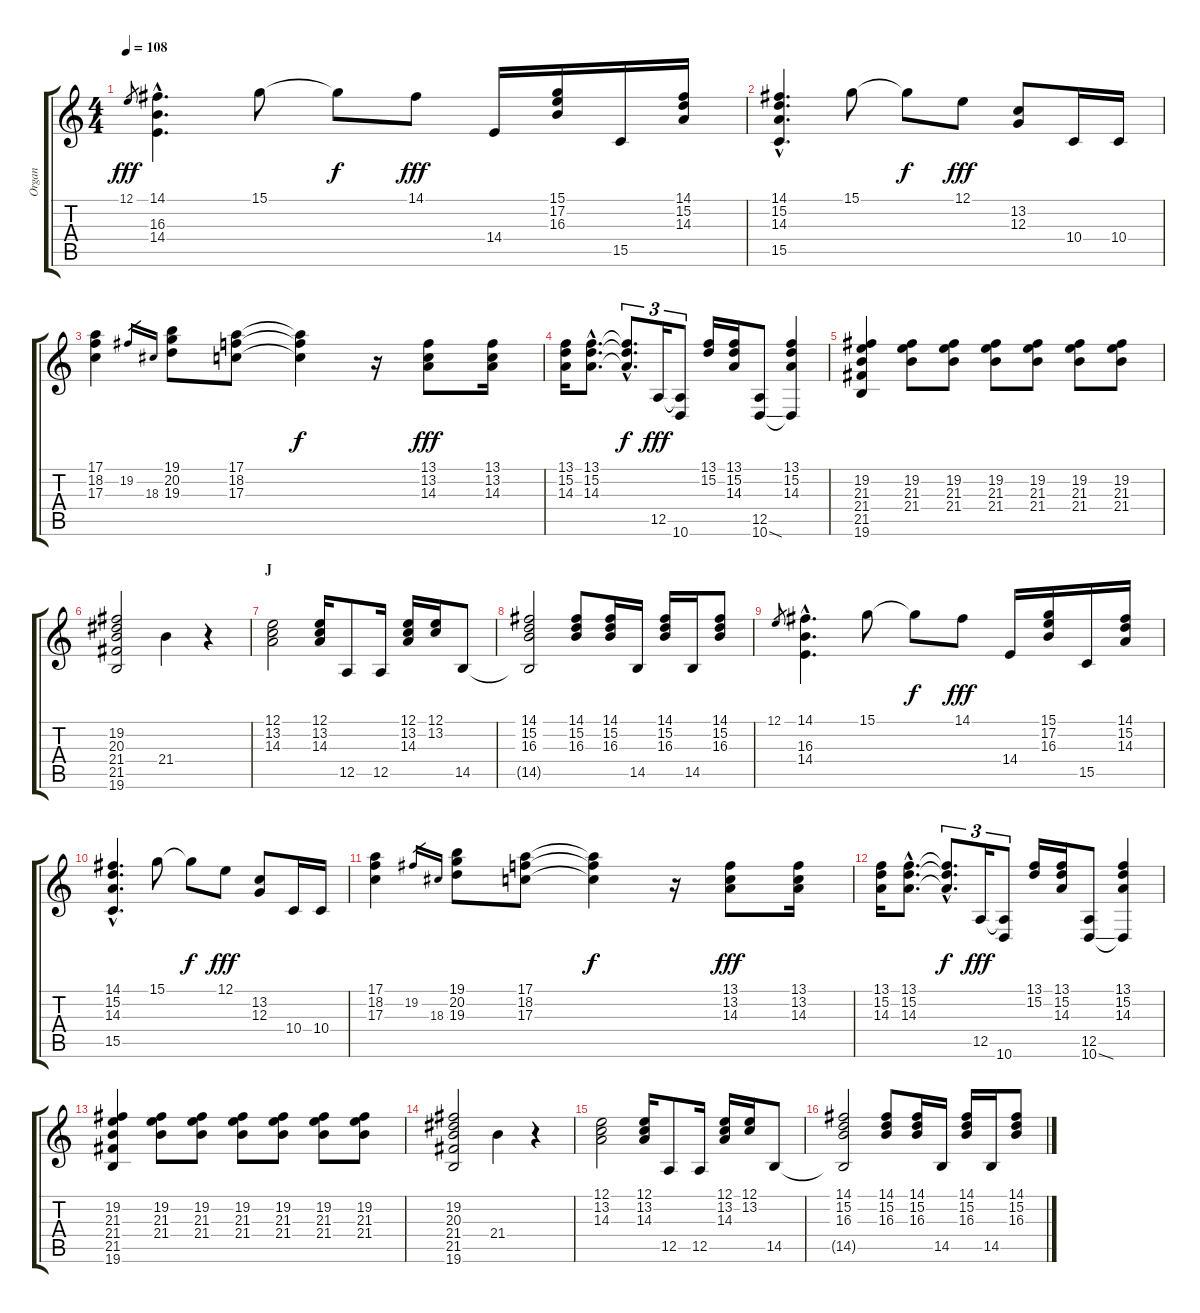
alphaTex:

\track ("Organ" "Organ") {instrument rockorgan}
\staff {score tabs}
\tuning (E4 B3 G3 D3 A2 E2) {hide}
\ts (4 4)
\tempo 108
\clef g2
\ks c
12.1.8{gr dy fff} (14.1{hac} 16.3{hac} 14.4{hac}).4{d} 15.1.8 15.1{t}.8{dy f} 14.1.8{dy fff} 14.4.16 (15.1 17.2 16.3).16 15.5.16 (14.1 15.2 14.3).16 |
(14.1{hac} 15.2{hac} 14.3{hac} 15.5{hac}).4{d} 15.1.8 15.1{t}.8{dy f} 12.1.8{dy fff} (13.2 12.3).8 10.4.16 10.4.16 |
(17.1 18.2 17.3).4 19.2.16{gr} 18.3.16{gr} (19.1 20.2 19.3).8 (17.1 18.2 17.3).8 (17.1{t} 18.2{t} 17.3{t}).4{dy f} r.16 (13.1 13.2 14.3).8{dy fff} (13.1 13.2 14.3).16 |
(13.1 15.2 14.3).16 (13.1{hac} 15.2{hac} 14.3{hac}).8{d} (13.1{hac t} 15.2{hac t} 14.3{hac t}).8{d tu (3 2) dy f} 12.5.16{tu (3 2) dy fff} (12.5{t} 10.6).8{tu (3 2)} (13.1 15.2).16 (13.1 15.2 14.3).16 (12.5 10.6{ss}).8 (13.1 15.2 14.3 10.6{t}).4 |
(19.2 21.3 21.4 21.5 19.6).4 (19.2 21.3 21.4).8 (19.2 21.3 21.4).8 (19.2 21.3 21.4).8 (19.2 21.3 21.4).8 (19.2 21.3 21.4).8 (19.2 21.3 21.4).8 |
(19.2 20.3 21.4 21.5 19.6).2 21.4.4 r.4 |
\section ("" "J")
(12.1 13.2 14.3).2 (12.1 13.2 14.3).16 12.5.8 12.5.16 (12.1 13.2 14.3).16 (12.1 13.2).16 14.5.8 |
(14.1 15.2 16.3 14.5{t}).2 (14.1 15.2 16.3).8 (14.1 15.2 16.3).16 14.5.16 (14.1 15.2 16.3).16 14.5.16 (14.1 15.2 16.3).8 |
12.1.8{gr} (14.1{hac} 16.3{hac} 14.4{hac}).4{d} 15.1.8 15.1{t}.8{dy f} 14.1.8{dy fff} 14.4.16 (15.1 17.2 16.3).16 15.5.16 (14.1 15.2 14.3).16 |
(14.1{hac} 15.2{hac} 14.3{hac} 15.5{hac}).4{d} 15.1.8 15.1{t}.8{dy f} 12.1.8{dy fff} (13.2 12.3).8 10.4.16 10.4.16 |
(17.1 18.2 17.3).4 19.2.16{gr} 18.3.16{gr} (19.1 20.2 19.3).8 (17.1 18.2 17.3).8 (17.1{t} 18.2{t} 17.3{t}).4{dy f} r.16 (13.1 13.2 14.3).8{dy fff} (13.1 13.2 14.3).16 |
(13.1 15.2 14.3).16 (13.1{hac} 15.2{hac} 14.3{hac}).8{d} (13.1{hac t} 15.2{hac t} 14.3{hac t}).8{d tu (3 2) dy f} 12.5.16{tu (3 2) dy fff} (12.5{t} 10.6).8{tu (3 2)} (13.1 15.2).16 (13.1 15.2 14.3).16 (12.5 10.6{ss}).8 (13.1 15.2 14.3 10.6{t}).4 |
(19.2 21.3 21.4 21.5 19.6).4 (19.2 21.3 21.4).8 (19.2 21.3 21.4).8 (19.2 21.3 21.4).8 (19.2 21.3 21.4).8 (19.2 21.3 21.4).8 (19.2 21.3 21.4).8 |
(19.2 20.3 21.4 21.5 19.6).2 21.4.4 r.4 |
(12.1 13.2 14.3).2 (12.1 13.2 14.3).16 12.5.8 12.5.16 (12.1 13.2 14.3).16 (12.1 13.2).16 14.5.8 |
(14.1 15.2 16.3 14.5{t}).2 (14.1 15.2 16.3).8 (14.1 15.2 16.3).16 14.5.16 (14.1 15.2 16.3).16 14.5.16 (14.1 15.2 16.3).8
